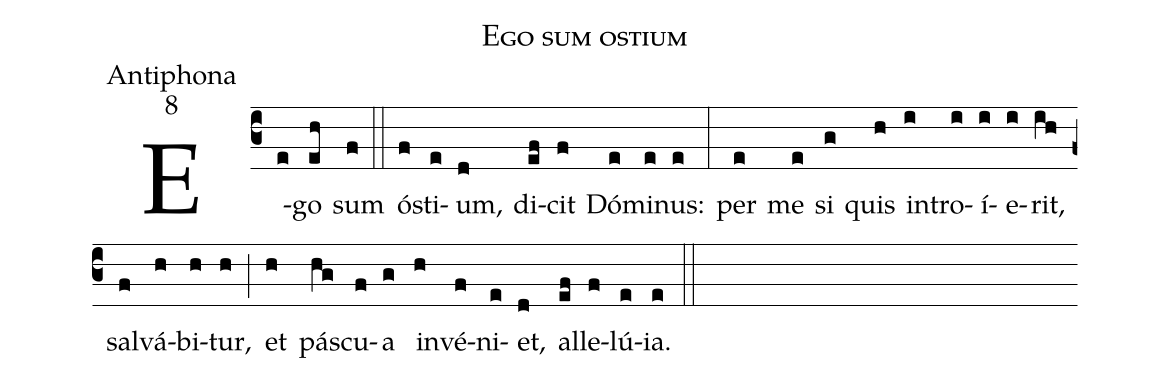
name:Ego sum ostium;
office-part:Antiphona;
mode:8;
%%
(c3) E(e)go(eh) sum(f) (::)
ó(f)sti(e)um,(d) di(ef)cit(f) Dó(e)mi(e)nus:(e) (:)
per(e) me(e) si(g) quis(h) in(i)tro(i)í(i)e(i)rit,(ih) sal(f)vá(h)bi(h)tur,(h) (;) et(h) pá(hg)scu(f)a(g) in(h)vé(f)ni(e)et,(d) al(ef)le(f)lú(e)ia.(e) (::)
